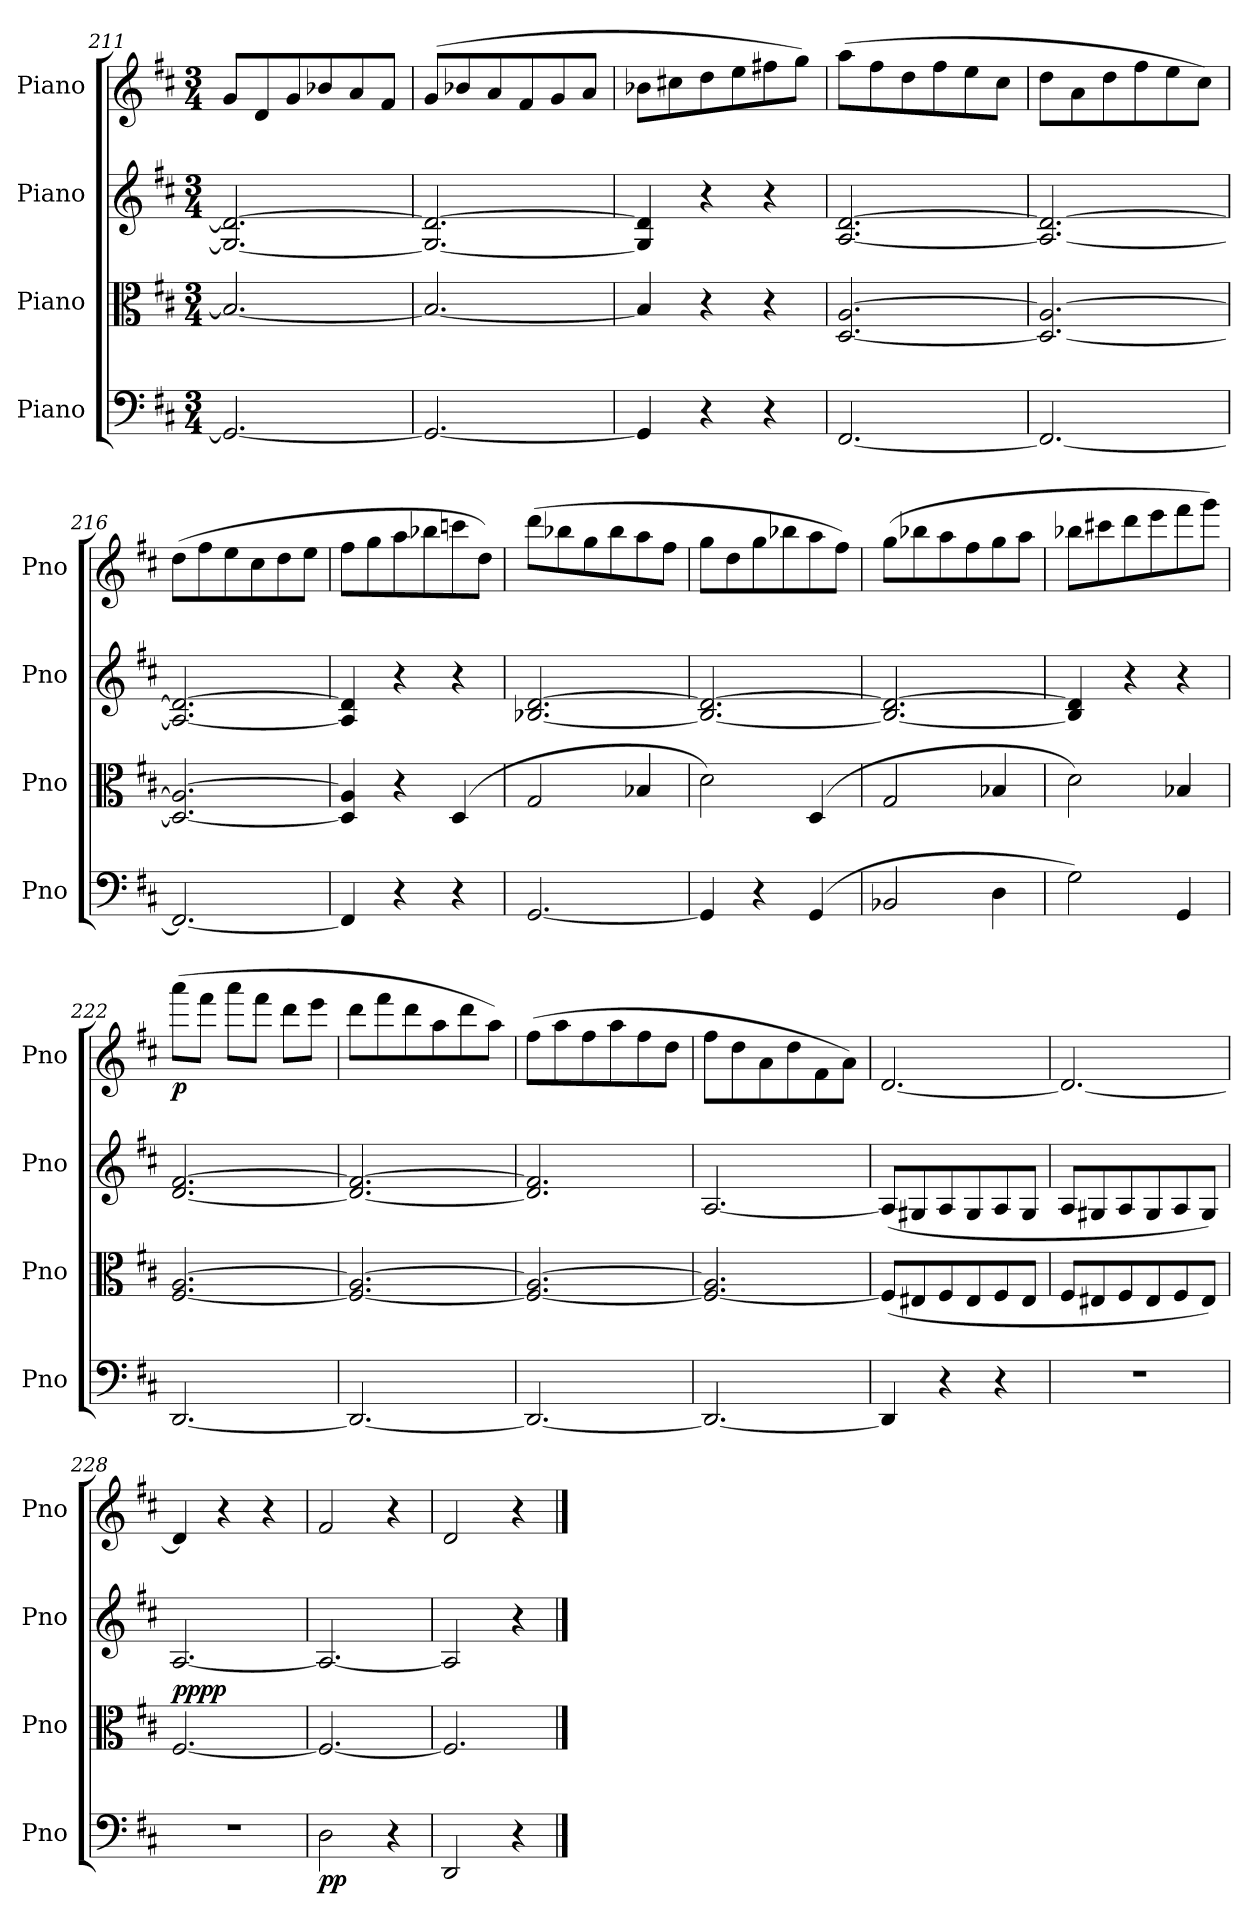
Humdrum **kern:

**kern	**dynam	**kern	**dynam	**kern	**kern	**dynam
*part4	*part4	*part3	*part3	*part2	*part1	*part1
*staff4	*staff4	*staff3	*staff3	*staff2	*staff1	*staff1
*I"Piano	*	*I"Piano	*	*I"Piano	*I"Piano	*
*I'Pno	*	*I'Pno	*	*I'Pno	*I'Pno	*
*clefF4	*	*clefC3	*	*clefG2	*clefG2	*
*k[f#c#]	*	*k[f#c#]	*	*k[f#c#]	*k[f#c#]	*
*M3/4	*	*M3/4	*	*M3/4	*M3/4	*
=211	=211	=211	=211	=211	=211	=211
2.GG/_	.	2.B-/_	.	2.G/_ 2.d/_	8g/L	.
.	.	.	.	.	8d/	.
.	.	.	.	.	8g/	.
.	.	.	.	.	8b-X/	.
.	.	.	.	.	8a/	.
.	.	.	.	.	8f#/J	.
=212	=212	=212	=212	=212	=212	=212
2.GG/_	.	2.B-/_	.	2.G/_ 2.d/_	(>8g/L	.
.	.	.	.	.	8b-X/	.
.	.	.	.	.	8a/	.
.	.	.	.	.	8f#/	.
.	.	.	.	.	8g/	.
.	.	.	.	.	8a/J	.
=213	=213	=213	=213	=213	=213	=213
4GG/]	.	4B-/]	.	4G/] 4d/]	8b-X\L	.
.	.	.	.	.	8cc#X\	.
4r	.	4r	.	4r	8dd\	.
.	.	.	.	.	8ee\	.
4r	.	4r	.	4r	8ff#X\	.
.	.	.	.	.	8gg\J)	.
=214	=214	=214	=214	=214	=214	=214
[2.FF#/	.	[2.D/ [2.A/	.	[2.A/ [2.d/	(>8aa\L	.
.	.	.	.	.	8ff#\	.
.	.	.	.	.	8dd\	.
.	.	.	.	.	8ff#\	.
.	.	.	.	.	8ee\	.
.	.	.	.	.	8cc#\J	.
=215	=215	=215	=215	=215	=215	=215
2.FF#/_	.	2.D/_ 2.A/_	.	2.A/_ 2.d/_	8dd\L	.
.	.	.	.	.	8a\	.
.	.	.	.	.	8dd\	.
.	.	.	.	.	8ff#\	.
.	.	.	.	.	8ee\	.
.	.	.	.	.	8cc#\J)	.
=216	=216	=216	=216	=216	=216	=216
2.FF#/_	.	2.D/_ 2.A/_	.	2.A/_ 2.d/_	(>8dd\L	.
.	.	.	.	.	8ff#\	.
.	.	.	.	.	8ee\	.
.	.	.	.	.	8cc#\	.
.	.	.	.	.	8dd\	.
.	.	.	.	.	8ee\J	.
=217	=217	=217	=217	=217	=217	=217
4FF#/]	.	4D/] 4A/]	.	4A/] 4d/]	8ff#\L	.
.	.	.	.	.	8gg\	.
4r	.	4r	.	4r	8aa\	.
.	.	.	.	.	8bb-X\	.
4r	.	(>4D/	.	4r	8cccn\	.
.	.	.	.	.	8dd\J)	.
!!LO:PB:g=z
=218	=218	=218	=218	=218	=218	=218
[2.GG/	.	2G/	.	[2.B-X/ [2.d/	(>8ddd\L	.
.	.	.	.	.	8bb-X\	.
.	.	.	.	.	8gg\	.
.	.	.	.	.	8bb-\	.
.	.	4B-X/	.	.	8aa\	.
.	.	.	.	.	8ff#\J	.
=219	=219	=219	=219	=219	=219	=219
4GG/]	.	2d\)	.	2.B-/_ 2.d/_	8gg\L	.
.	.	.	.	.	8dd\	.
4r	.	.	.	.	8gg\	.
.	.	.	.	.	8bb-X\	.
(>4GG/	.	(>4D/	.	.	8aa\	.
.	.	.	.	.	8ff#\J)	.
!!LO:LB:g=z
=220	=220	=220	=220	=220	=220	=220
2BB-X/	.	2G/	.	2.B-/_ 2.d/_	(>8gg\L	.
.	.	.	.	.	8bb-X\	.
.	.	.	.	.	8aa\	.
.	.	.	.	.	8ff#\	.
4D\	.	4B-X/	.	.	8gg\	.
.	.	.	.	.	8aa\J	.
=221	=221	=221	=221	=221	=221	=221
2G\)	.	2d\)	.	4B-/] 4d/]	8bb-X\L	.
.	.	.	.	.	8ccc#X\	.
.	.	.	.	4r	8ddd\	.
.	.	.	.	.	8eee\	.
4GG/	.	4B-X/	.	4r	8fff#\	.
.	.	.	.	.	8ggg\J)	.
=222	=222	=222	=222	=222	=222	=222
!	!	!	!	!	!	!LO:DY:b
[2.DD/	.	[2.F#/ [2.A/	.	[2.d/ [2.f#/	(>8aaa\L	p
.	.	.	.	.	8fff#\J	.
.	.	.	.	.	8aaa\L	.
.	.	.	.	.	8fff#\J	.
.	.	.	.	.	8ddd\L	.
.	.	.	.	.	8eee\J	.
=223	=223	=223	=223	=223	=223	=223
2.DD/_	.	2.F#/_ 2.A/_	.	2.d/_ 2.f#/_	8ddd\L	.
.	.	.	.	.	8fff#\	.
.	.	.	.	.	8ddd\	.
.	.	.	.	.	8aa\	.
.	.	.	.	.	8ddd\	.
.	.	.	.	.	8aa\J)	.
=224	=224	=224	=224	=224	=224	=224
2.DD/_	.	2.F#/_ 2.A/_	.	2.d/] 2.f#/]	(>8ff#\L	.
.	.	.	.	.	8aa\	.
.	.	.	.	.	8ff#\	.
.	.	.	.	.	8aa\	.
.	.	.	.	.	8ff#\	.
.	.	.	.	.	8dd\J	.
=225	=225	=225	=225	=225	=225	=225
2.DD/_	.	2.F#/_ 2.A/]	.	[2.A/	8ff#\L	.
.	.	.	.	.	8dd\	.
.	.	.	.	.	8a\	.
.	.	.	.	.	8dd\	.
.	.	.	.	.	8f#\	.
.	.	.	.	.	8a\J)	.
=226	=226	=226	=226	=226	=226	=226
4DD/]	.	(>8F#/L]	.	(>8A/L]	[2.d/	.
.	.	8E#X/	.	8G#X/	.	.
4r	.	8F#/	.	8A/	.	.
.	.	8E#/	.	8G#/	.	.
4r	.	8F#/	.	8A/	.	.
.	.	8E#/J	.	8G#/J	.	.
!!LO:PB:g=z
=227	=227	=227	=227	=227	=227	=227
2.r	.	8F#/L	.	8A/L	2.d/_	.
.	.	8E#X/	.	8G#X/	.	.
.	.	8F#/	.	8A/	.	.
.	.	8E#/	.	8G#/	.	.
.	.	8F#/	.	8A/	.	.
.	.	8E#/J)	.	8G#/J)	.	.
=228	=228	=228	=228	=228	=228	=228
!	!	!	!LO:DY:a	!	!	!
!	!	!	!LO:DY:n=1:b	!	!	!
2.r	.	[2.F#/	pp pp	[2.A/	4d/]	.
.	.	.	.	.	4r	.
.	.	.	.	.	4r	.
=229	=229	=229	=229	=229	=229	=229
!	!LO:DY:b	!	!	!	!	!
2D\	pp	2.F#/_	.	2.A/_	2f#/	.
4r	.	.	.	.	4r	.
=230	=230	=230	=230	=230	=230	=230
2DD/	.	2.F#/]	.	2A/]	2d/	.
4r	.	.	.	4r	4r	.
==	==	==	==	==	==	==
*-	*-	*-	*-	*-	*-	*-
